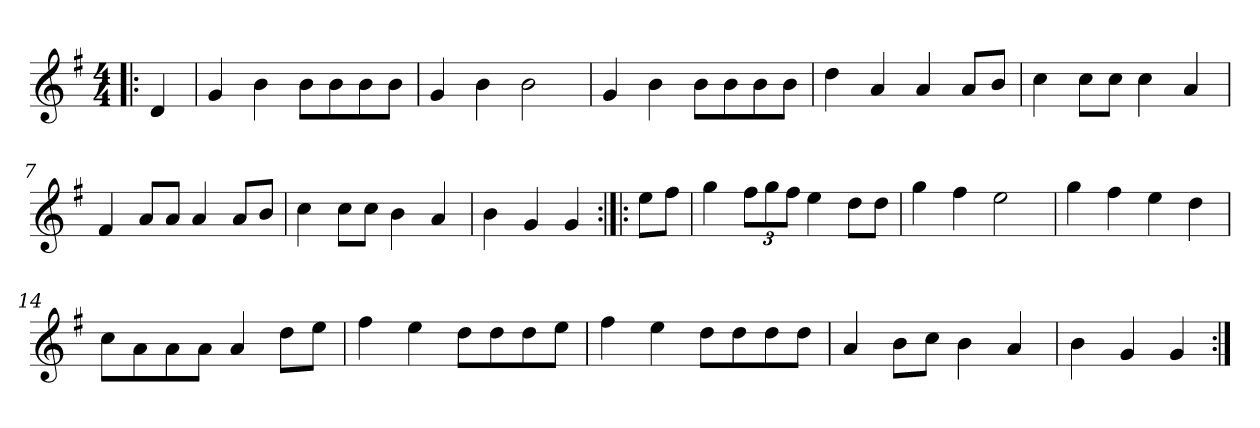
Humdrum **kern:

**kern
*part1
*staff1
*clefG2
*k[f#]
*G:
*M4/4
=1!|:
4d/
=2
4g/
4b\
8b\L
8b\
8b\
8b\J
=3
4g/
4b\
2b\
=4
4g/
4b\
8b\L
8b\
8b\
8b\J
=5
4dd\
4a/
4a/
8a/L
8b/J
=6
4cc\
8cc\L
8cc\J
4cc\
4a/
=7
4f#/
8a/L
8a/J
4a/
8a/L
8b/J
=8
4cc\
8cc\L
8cc\J
4b\
4a/
=9
4b\
4g/
4g/
!!LO:LB:g=z
=10:|!|:
8ee\L
8ff#\J
=11
4gg\
*Xbrackettup
12ff#\L
12gg\
12ff#\J
4ee\
8dd\L
8dd\J
=12
4gg\
4ff#\
2ee\
=13
4gg\
4ff#\
4ee\
4dd\
=14
8cc\L
8a\
8a\
8a\J
4a/
8dd\L
8ee\J
=15
4ff#\
4ee\
8dd\L
8dd\
8dd\
8ee\J
=16
4ff#\
4ee\
8dd\L
8dd\
8dd\
8dd\J
=17
4a/
8b\L
8cc\J
4b\
4a/
!!LO:LB:g=z
=18
4b\
4g/
4g/
=:|!
*-
